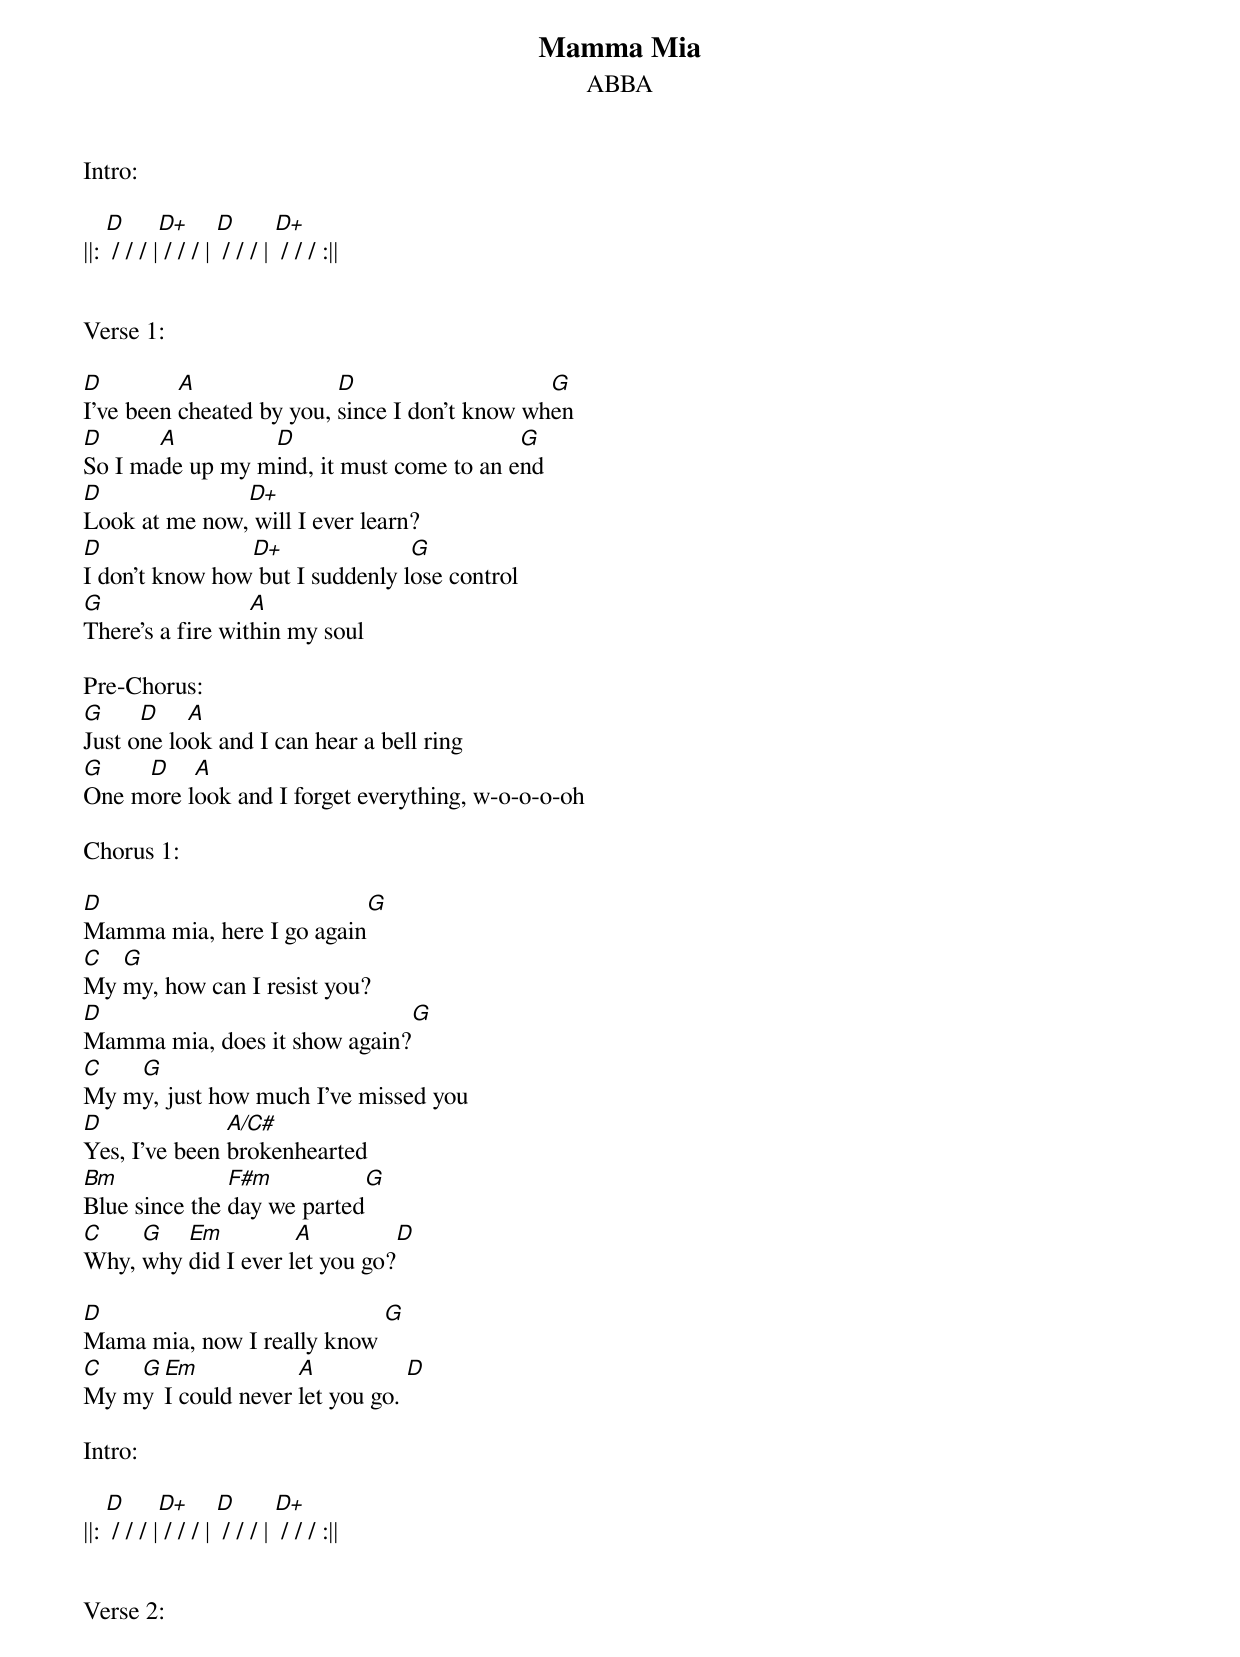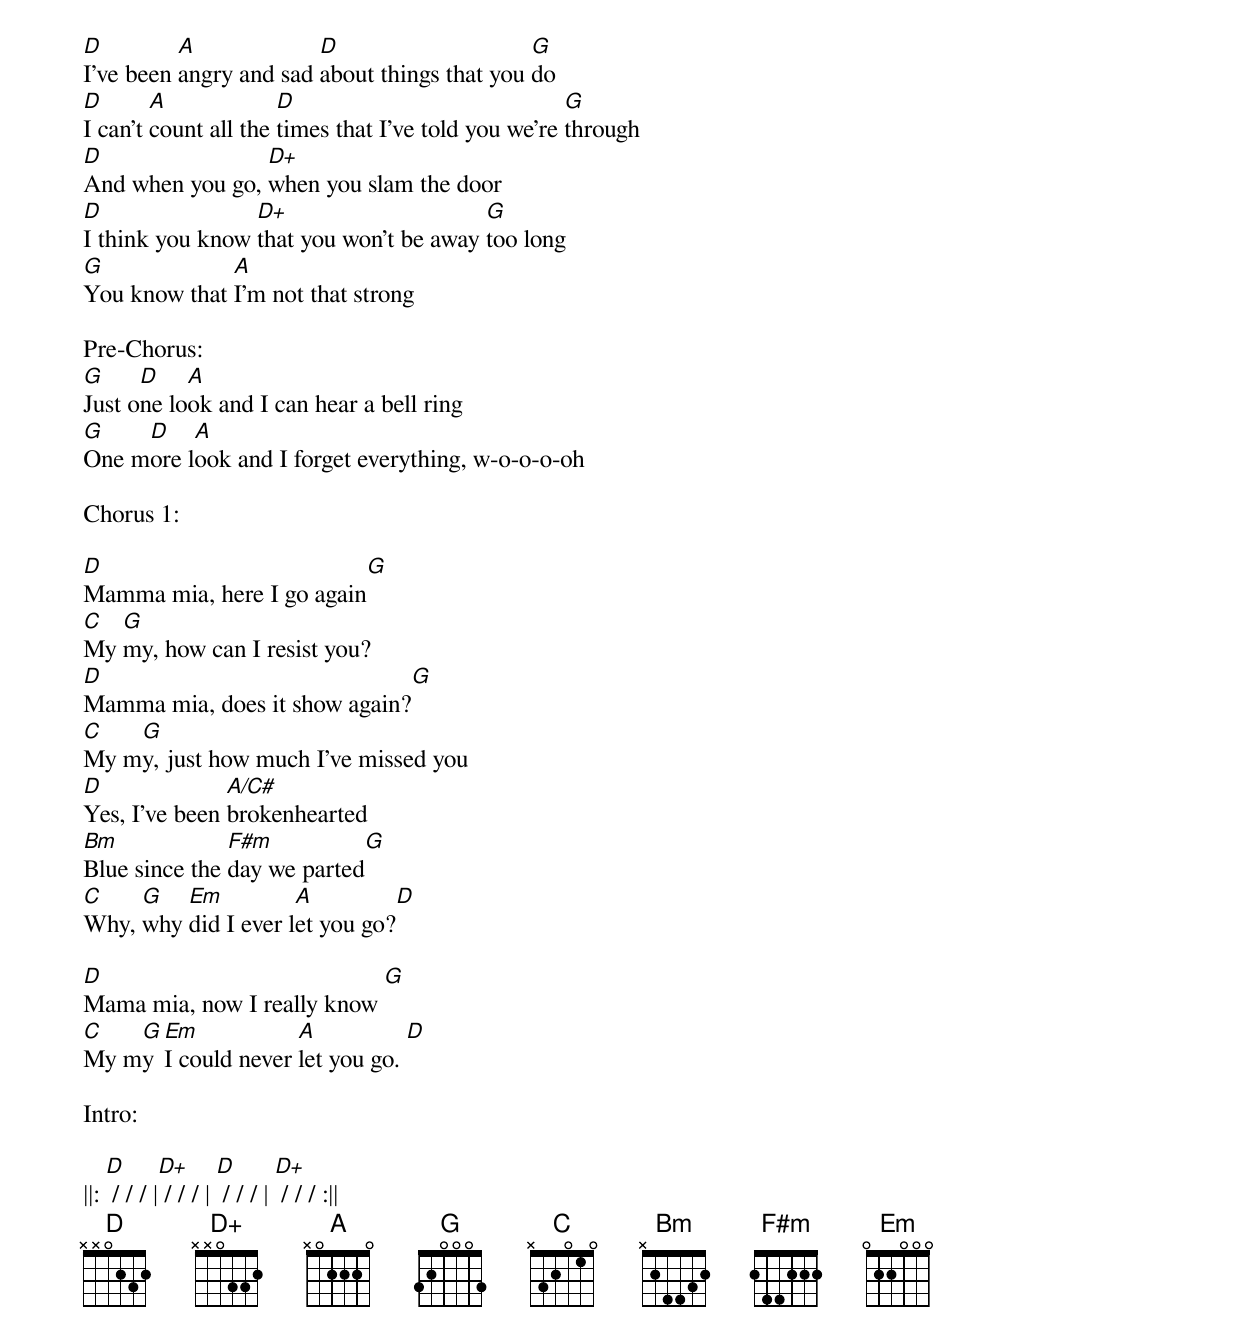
{t: Mamma Mia}
{st: ABBA}
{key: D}
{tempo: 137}
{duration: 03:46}
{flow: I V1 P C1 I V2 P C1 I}


Intro:

||: [D] / / / |[D+] / / / | [D] / / / | [D+] / / / :||


Verse 1:

[D]I've been [A]cheated by you, [D]since I don't know wh[G]en
[D]So I ma[A]de up my m[D]ind, it must come to an e[G]nd
[D]Look at me now,[D+] will I ever learn?
[D]I don't know how[D+] but I suddenly l[G]ose control
[G]There's a fire wit[A]hin my soul

Pre-Chorus:
[G]Just o[D]ne lo[A]ok and I can hear a bell ring
[G]One m[D]ore l[A]ook and I forget everything, w-o-o-o-oh

Chorus 1:

[D]Mamma mia, here I go again[G]
[C]My [G]my, how can I resist you?
[D]Mamma mia, does it show again?[G]
[C]My m[G]y, just how much I've missed you
[D]Yes, I've been [A/C#]brokenhearted
[Bm]Blue since the [F#m]day we parted[G]
[C]Why, [G]why [Em]did I ever l[A]et you go?[D]

[D]Mama mia, now I really know [G]
[C]My m[G]y [Em]I could never [A]let you go. [D]

Intro:

||: [D] / / / |[D+] / / / | [D] / / / | [D+] / / / :||


Verse 2:
[D]I've been [A]angry and sad [D]about things that you [G]do
[D]I can't [A]count all the [D]times that I've told you we're [G]through
[D]And when you go, [D+]when you slam the door
[D]I think you know [D+]that you won't be away [G]too long
[G]You know that [A]I'm not that strong

Pre-Chorus:
[G]Just o[D]ne lo[A]ok and I can hear a bell ring
[G]One m[D]ore l[A]ook and I forget everything, w-o-o-o-oh

Chorus 1:

[D]Mamma mia, here I go again[G]
[C]My [G]my, how can I resist you?
[D]Mamma mia, does it show again?[G]
[C]My m[G]y, just how much I've missed you
[D]Yes, I've been [A/C#]brokenhearted
[Bm]Blue since the [F#m]day we parted[G]
[C]Why, [G]why [Em]did I ever l[A]et you go?[D]

[D]Mama mia, now I really know [G]
[C]My m[G]y [Em]I could never [A]let you go. [D]

Intro:

||: [D] / / / |[D+] / / / | [D] / / / | [D+] / / / :||
